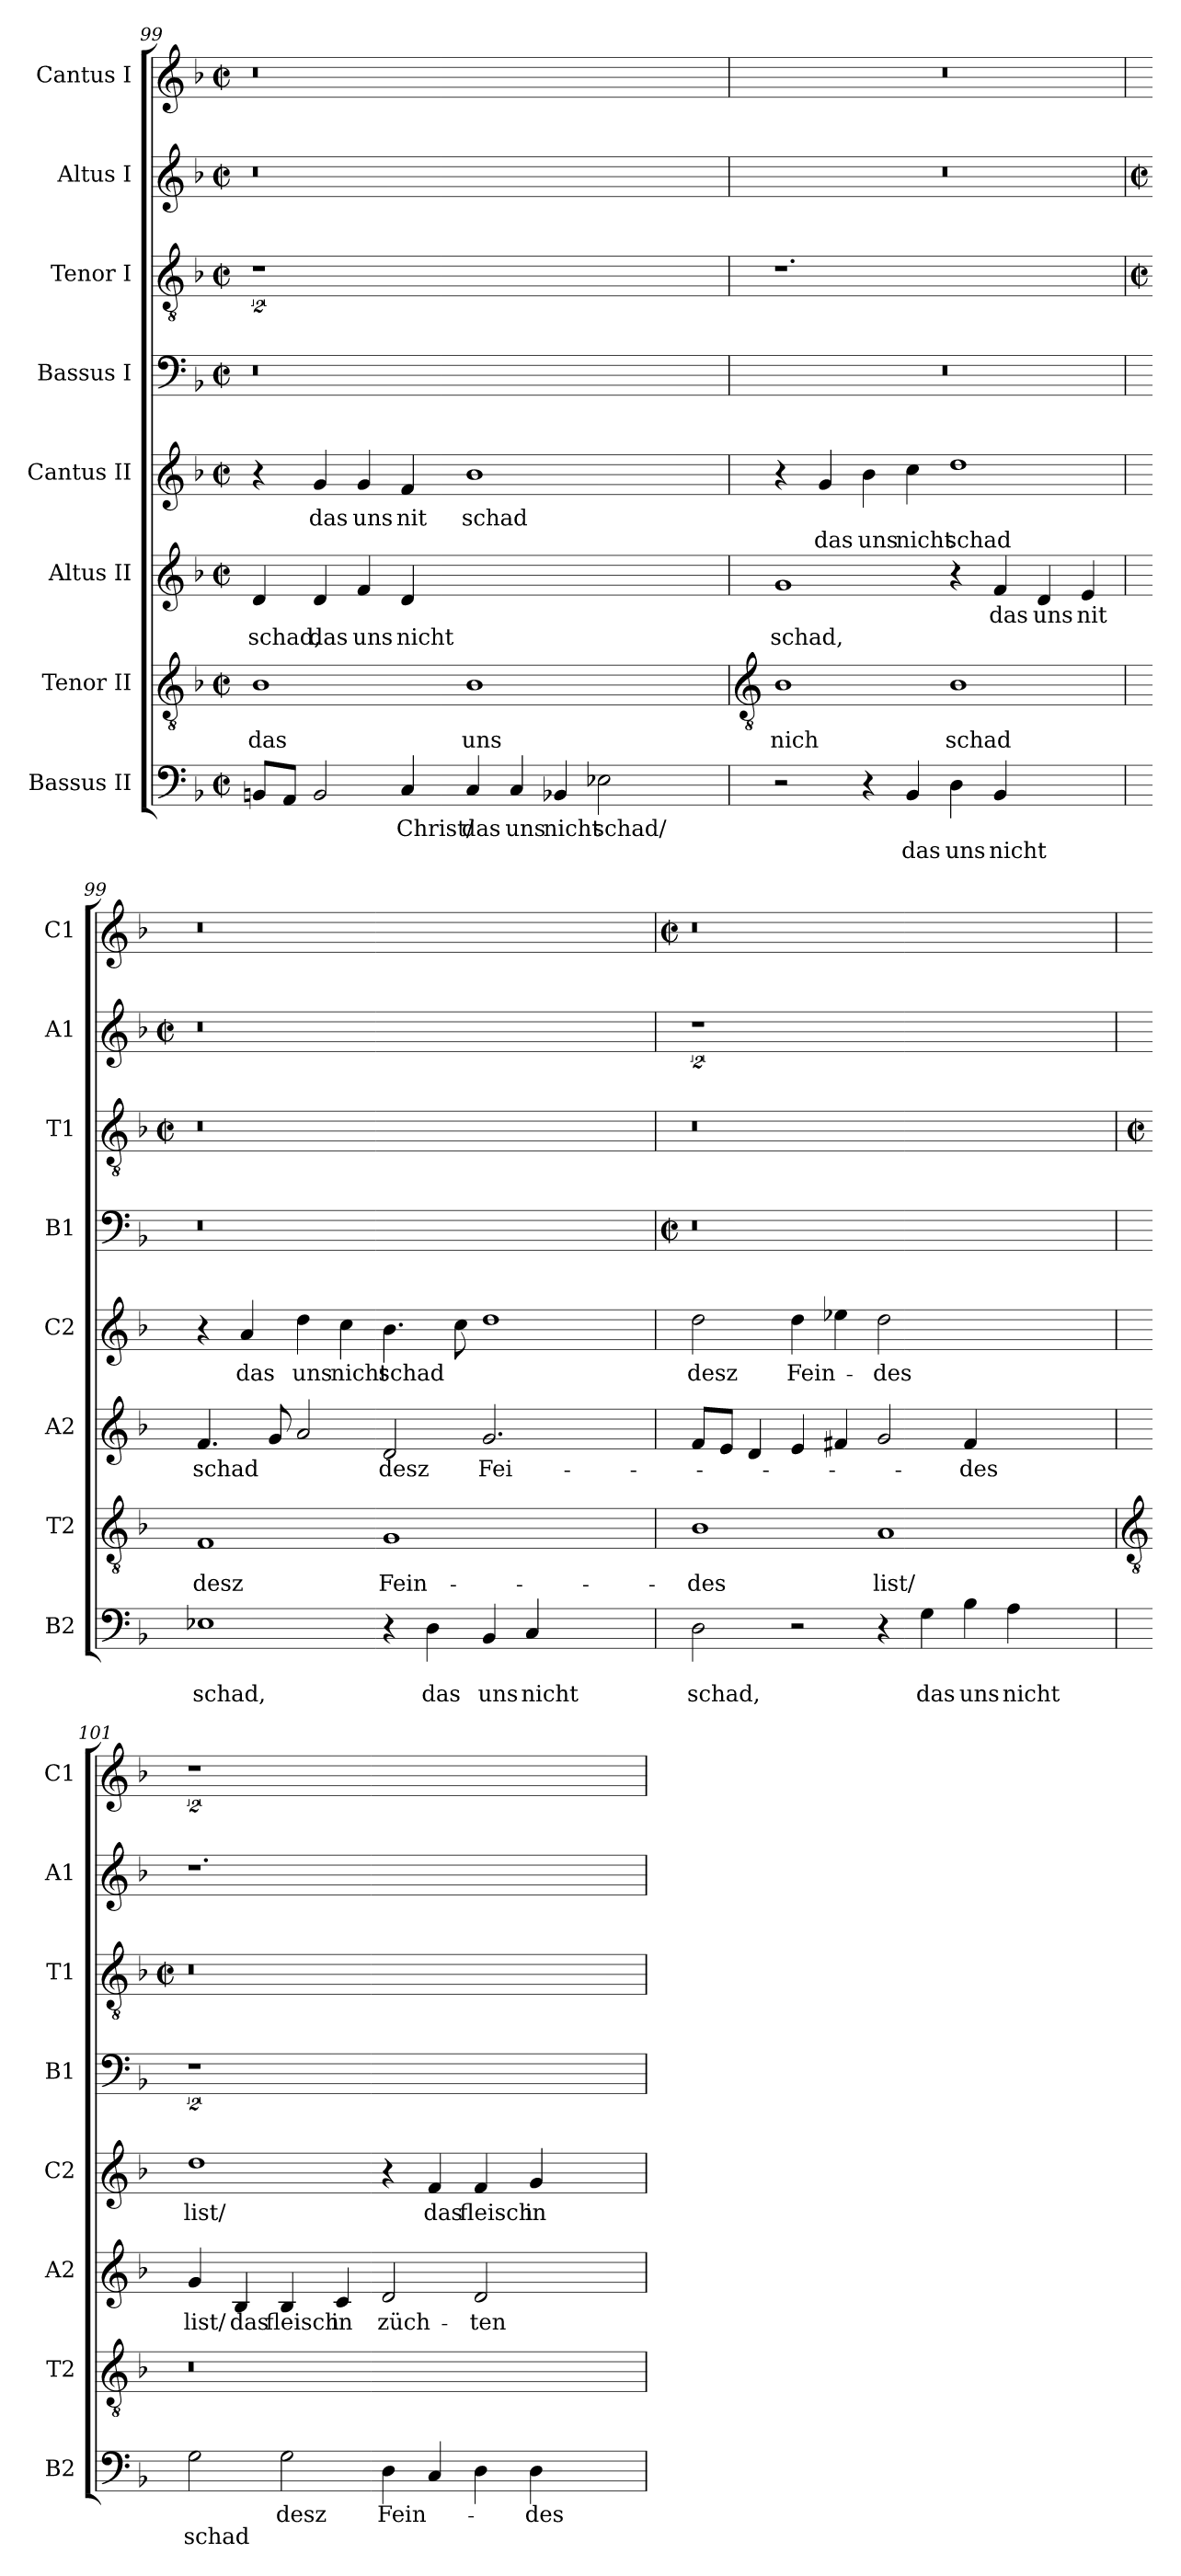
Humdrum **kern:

**kern	**text	**text	**kern	**text	**kern	**text	**text	**kern	**text	**text	**kern	**kern	**kern	**kern
*part8	*part8	*part8	*part7	*part7	*part6	*part6	*part6	*part5	*part5	*part5	*part4	*part3	*part2	*part1
*staff8	*staff8	*staff8	*staff7	*staff7	*staff6	*staff6	*staff6	*staff5	*staff5	*staff5	*staff4	*staff3	*staff2	*staff1
*I"Bassus II	*	*	*I"Tenor II	*	*I"Altus II	*	*	*I"Cantus II	*	*	*I"Bassus I	*I"Tenor I	*I"Altus I	*I"Cantus I
*I'B2	*	*	*I'T2	*	*I'A2	*	*	*I'C2	*	*	*I'B1	*I'T1	*I'A1	*I'C1
!!LO:LB:g=z
*clefF4	*	*	*clefGv2	*	*clefG2	*	*	*clefG2	*	*	*clefF4	*clefGv2	*clefG2	*clefG2
*k[b-]	*	*	*k[b-]	*	*k[b-]	*	*	*k[b-]	*	*	*k[b-]	*k[b-]	*k[b-]	*k[b-]
*F:	*	*	*F:	*	*F:	*	*	*F:	*	*	*F:	*F:	*F:	*F:
*M4/2	*	*	*M4/2	*	*M4/2	*	*	*M4/2	*	*	*M4/2	*M4/2	*M4/2	*M4/2
*met(c|)	*	*	*met(c|)	*	*met(c|)	*	*	*met(c|)	*	*	*met(c|)	*met(c|)	*met(c|)	*met(c|)
=99	=99	=99	=99	=99	=99	=99	=99	=99	=99	=99	=99	=99	=99	=99
!	!	!	!	!LO:LY:b	!	!	!LO:LY:b	!	!	!	!	!	!	!
8BBnL	.	.	1B-	das	4d	.	schad,	4r	.	.	0r	2%5r	0r	0r
8AAJ	.	.	.	.	.	.	.	.	.	.	.	.	.	.
!	!	!	!	!	!	!	!LO:LY:b	!	!LO:LY:b	!	!	!	!	!
2BB	.	.	.	.	4d	.	das	4g	das	.	.	.	.	.
!	!	!	!	!	!	!	!LO:LY:b	!	!LO:LY:b	!	!	!	!	!
.	.	.	.	.	4f	.	uns	4g	uns	.	.	.	.	.
!	!LO:LY:b	!	!	!	!	!	!LO:LY:b	!	!LO:LY:b	!	!	!	!	!
4C	Christ/	.	.	.	4d	.	nicht	4f	nit	.	.	.	.	.
!	!LO:LY:b	!	!	!LO:LY:b	!	!	!	!	!LO:LY:b	!	!	!	!	!
4C	das	.	1B-	uns	1.ryy	.	.	1b-	schad	.	.	.	.	.
!	!LO:LY:b	!	!	!	!	!	!	!	!	!	!	!	!	!
4C	uns	.	.	.	.	.	.	.	.	.	.	.	.	.
!	!LO:LY:b	!	!	!	!	!	!	!	!	!	!	!	!	!
4BB-X	nicht	.	.	.	.	.	.	.	.	.	.	.	.	.
!	!LO:LY:b	!	!	!	!	!	!	!	!	!	!	!	!	!
2E-X	schad/	.	.	.	.	.	.	.	.	.	.	.	.	.
.	.	.	2ryy	.	.	.	.	2ryy	.	.	2ryy	.	2ryy	2ryy
4ryy	.	.	.	.	.	.	.	.	.	.	.	.	.	.
!!LO:LB:g=z
=99	=99	=99	=99	=99	=99	=99	=99	=99	=99	=99	=99	=99	=99	=99
*	*	*	*clefGv2	*	*	*	*	*	*	*	*	*	*	*
!	!	!	!	!LO:LY:b	!	!	!LO:LY:b	!	!	!	!	!	!	!
2r	.	.	1B-	nich	1g	.	schad,	4r	.	.	0r	1.r	0r	0r
!	!	!	!	!	!	!	!	!	!	!LO:LY:b	!	!	!	!
.	.	.	.	.	.	.	.	4g	.	das	.	.	.	.
!	!	!	!	!	!	!	!	!	!	!LO:LY:b	!	!	!	!
4r	.	.	.	.	.	.	.	4b-	.	uns	.	.	.	.
!	!	!LO:LY:b	!	!	!	!	!	!	!	!LO:LY:b	!	!	!	!
4BB-	.	das	.	.	.	.	.	4cc	.	nicht	.	.	.	.
!	!	!LO:LY:b	!	!LO:LY:b	!	!	!	!	!	!LO:LY:b	!	!	!	!
4D	.	uns	1B-	schad	4r	.	.	1dd	.	schad	.	.	.	.
!	!	!LO:LY:b	!	!	!	!LO:LY:b	!	!	!	!	!	!	!	!
4BB-	.	nicht	.	.	4f	das	.	.	.	.	.	.	.	.
!	!	!	!	!	!	!LO:LY:b	!	!	!	!	!	!	!	!
2ryy	.	.	.	.	4d	uns	.	.	.	.	.	2ryy	.	.
!	!	!	!	!	!	!LO:LY:b	!	!	!	!	!	!	!	!
.	.	.	.	.	4e	nit	.	.	.	.	.	.	.	.
!!LO:LB:g=z
=99	=99	=99	=99	=99	=99	=99	=99	=99	=99	=99	=99	=99	=99	=99
*	*	*	*	*	*	*	*	*	*	*	*	*M4/2	*M4/2	*
*	*	*	*	*	*	*	*	*	*	*	*	*met(c|)	*met(c|)	*
!	!	!LO:LY:b	!	!LO:LY:b	!	!LO:LY:b	!	!	!	!	!	!	!	!
1E-X	.	schad,	1F	desz	4.f	schad	.	4r	.	.	0r	0r	0r	0r
!	!	!	!	!	!	!	!	!	!LO:LY:b	!	!	!	!	!
.	.	.	.	.	.	.	.	4a	das	.	.	.	.	.
.	.	.	.	.	8g	.	.	.	.	.	.	.	.	.
!	!	!	!	!	!	!	!	!	!LO:LY:b	!	!	!	!	!
.	.	.	.	.	2a	.	.	4dd	uns	.	.	.	.	.
!	!	!	!	!	!	!	!	!	!LO:LY:b	!	!	!	!	!
.	.	.	.	.	.	.	.	4cc	nicht	.	.	.	.	.
!	!	!	!	!LO:LY:b	!	!LO:LY:b	!	!	!LO:LY:b	!	!	!	!	!
4r	.	.	1G	Fein-	2d	desz	.	4.b-	schad	.	.	.	.	.
!	!	!LO:LY:b	!	!	!	!	!	!	!	!	!	!	!	!
4D	.	das	.	.	.	.	.	.	.	.	.	.	.	.
.	.	.	.	.	.	.	.	8cc	.	.	.	.	.	.
!	!	!LO:LY:b	!	!	!	!LO:LY:b	!	!	!	!	!	!	!	!
4BB-	.	uns	.	.	2.g	Fei-	.	1dd	.	.	.	.	.	.
!	!	!LO:LY:b	!	!	!	!	!	!	!	!	!	!	!	!
4C	.	nicht	.	.	.	.	.	.	.	.	.	.	.	.
2ryy	.	.	2ryy	.	.	.	.	.	.	.	2ryy	2ryy	2ryy	2ryy
.	.	.	.	.	4ryy	.	.	.	.	.	.	.	.	.
!!LO:LB:g=z
=100	=100	=100	=100	=100	=100	=100	=100	=100	=100	=100	=100	=100	=100	=100
*	*	*	*	*	*	*	*	*	*	*	*M4/2	*	*	*M4/2
*	*	*	*	*	*	*	*	*	*	*	*met(c|)	*	*	*met(c|)
!	!	!LO:LY:b	!	!LO:LY:b	!	!	!	!	!LO:LY:b	!	!	!	!	!
2D	.	schad,	1B-	-des	8fL	.	.	2dd	desz	.	0r	0r	2%5r	0r
.	.	.	.	.	8eJ	.	.	.	.	.	.	.	.	.
.	.	.	.	.	4d	.	.	.	.	.	.	.	.	.
!	!	!	!	!	!	!	!	!	!LO:LY:b	!	!	!	!	!
2r	.	.	.	.	4e	.	.	4dd	Fein-	.	.	.	.	.
.	.	.	.	.	4f#X	.	.	4ee-X	.	.	.	.	.	.
!	!	!	!	!LO:LY:b	!	!	!	!	!LO:LY:b	!	!	!	!	!
4r	.	.	1A	list/	2g	.	.	2dd	-des	.	.	.	.	.
!	!	!LO:LY:b	!	!	!	!	!	!	!	!	!	!	!	!
4G	.	das	.	.	.	.	.	.	.	.	.	.	.	.
!	!	!LO:LY:b	!	!	!	!LO:LY:b	!	!	!	!	!	!	!	!
4B-	.	uns	.	.	4f#	-des	.	1ryy	.	.	.	.	.	.
!	!	!LO:LY:b	!	!	!	!	!	!	!	!	!	!	!	!
4A	.	nicht	.	.	2.ryy	.	.	.	.	.	.	.	.	.
2ryy	.	.	2ryy	.	.	.	.	.	.	.	2ryy	2ryy	.	2ryy
!!LO:LB:g=z
=101	=101	=101	=101	=101	=101	=101	=101	=101	=101	=101	=101	=101	=101	=101
*	*	*	*clefGv2	*	*	*	*	*	*	*	*	*	*	*
*	*	*	*	*	*	*	*	*	*	*	*	*M4/2	*	*
*	*	*	*	*	*	*	*	*	*	*	*	*met(c|)	*	*
!	!	!LO:LY:b	!	!	!	!LO:LY:b	!	!	!LO:LY:b	!	!	!	!	!
2G	.	schad	0r	.	4g	list/	.	1dd	list/	.	2%5r	0r	1.r	2%5r
!	!	!	!	!	!	!LO:LY:b	!	!	!	!	!	!	!	!
.	.	.	.	.	4B-	das	.	.	.	.	.	.	.	.
!	!LO:LY:b	!	!	!	!	!LO:LY:b	!	!	!	!	!	!	!	!
2G	desz	.	.	.	4B-	fleisch	.	.	.	.	.	.	.	.
!	!	!	!	!	!	!LO:LY:b	!	!	!	!	!	!	!	!
.	.	.	.	.	4c	in	.	.	.	.	.	.	.	.
!	!LO:LY:b	!	!	!	!	!LO:LY:b	!	!	!	!	!	!	!	!
4D	Fein-	.	.	.	2d	züch-	.	4r	.	.	.	.	.	.
!	!	!	!	!	!	!	!	!	!LO:LY:b	!	!	!	!	!
4C	.	.	.	.	.	.	.	4f	das	.	.	.	.	.
!	!	!	!	!	!	!LO:LY:b	!	!	!LO:LY:b	!	!	!	!	!
4D	.	.	.	.	2d	-ten	.	4f	fleisch	.	.	.	1ryy	.
!	!LO:LY:b	!	!	!	!	!	!	!	!LO:LY:b	!	!	!	!	!
4D	-des	.	.	.	.	.	.	4g	in	.	.	.	.	.
2ryy	.	.	2ryy	.	2ryy	.	.	2ryy	.	.	.	2ryy	.	.
=	=	=	=	=	=	=	=	=	=	=	=	=	=	=
*-	*-	*-	*-	*-	*-	*-	*-	*-	*-	*-	*-	*-	*-	*-
